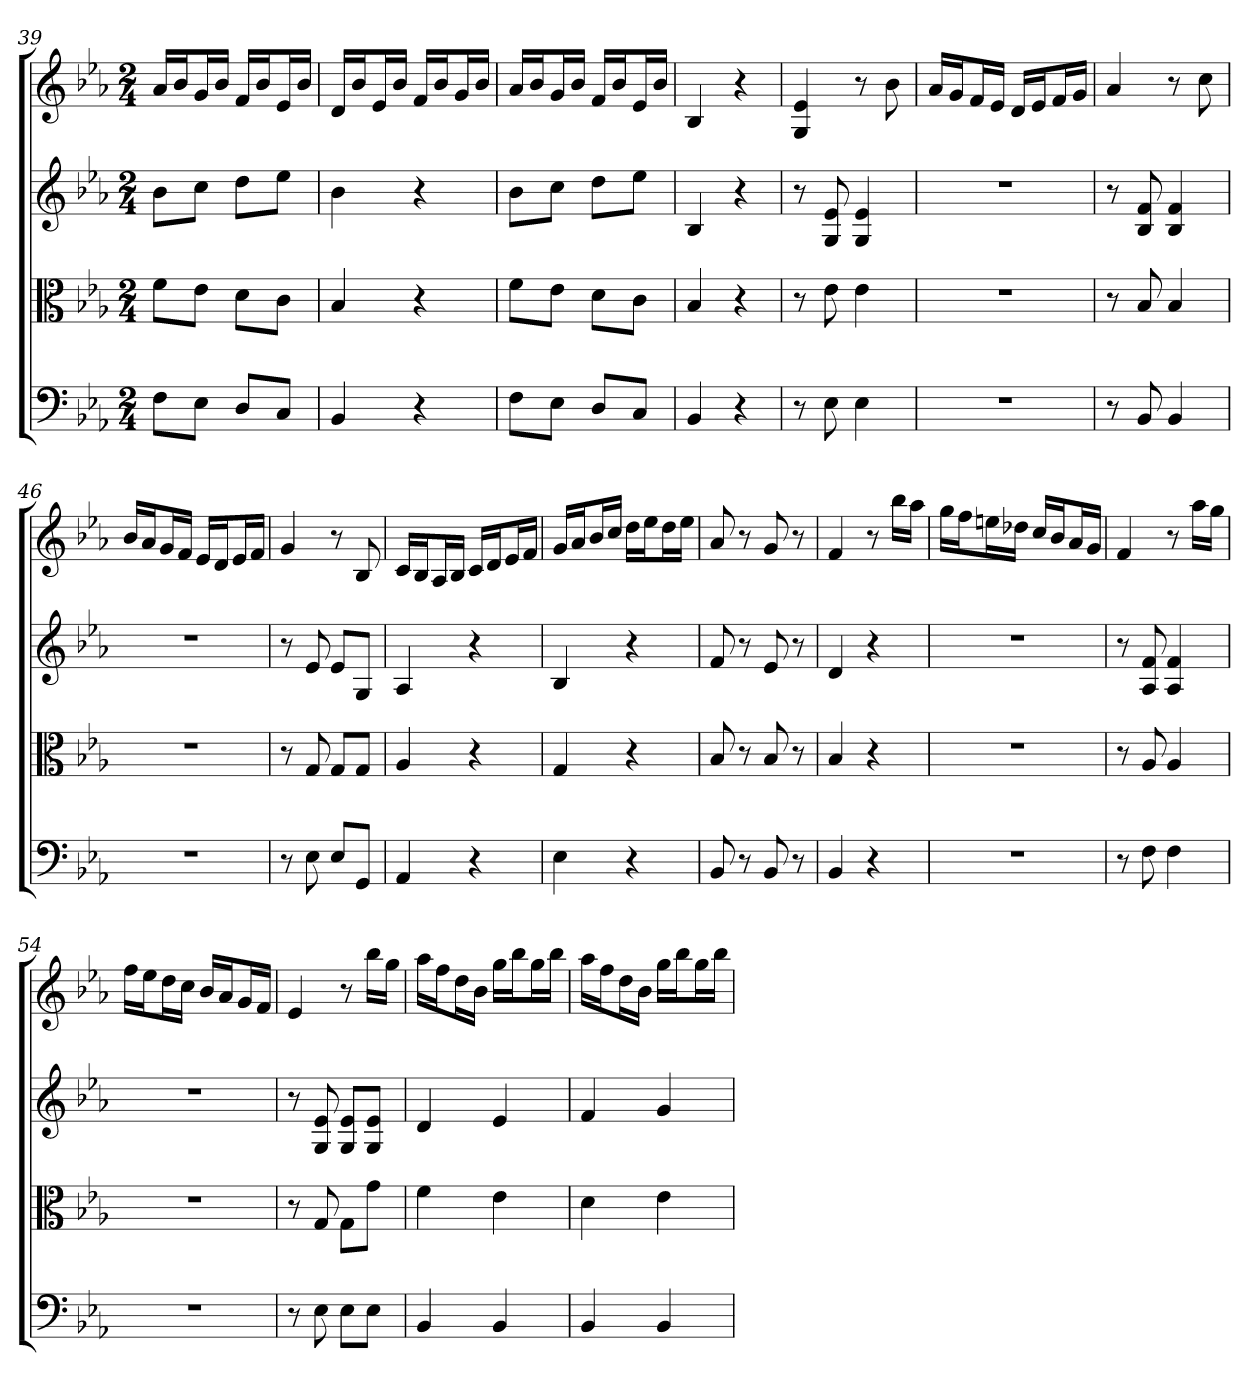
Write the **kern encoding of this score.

**kern	**kern	**kern	**kern
*part4	*part3	*part2	*part1
*staff4	*staff3	*staff2	*staff1
*clefF4	*clefC3	*	*
*k[b-e-a-]	*k[b-e-a-]	*k[b-e-a-]	*k[b-e-a-]
*E-:	*E-:	*E-:	*E-:
*M2/4	*M2/4	*M2/4	*M2/4
=39	=39	=39	=39
8F\L	8f\L	8b-L	16a-LL
.	.	.	16b-J
8E-\J	8e-\J	8ccJ	16gL
.	.	.	16b-JJ
8D/L	8d\L	8ddL	16fLL
.	.	.	16b-J
8C/J	8c\J	8ee-J	16e-L
.	.	.	16b-JJ
=40	=40	=40	=40
4BB-	4B-	4b-	16dLL
.	.	.	16b-J
.	.	.	16e-L
.	.	.	16b-JJ
4r	4r	4r	16fLL
.	.	.	16b-J
.	.	.	16gL
.	.	.	16b-JJ
=41	=41	=41	=41
8F\L	8f\L	8b-L	16a-LL
.	.	.	16b-J
8E-\J	8e-\J	8ccJ	16gL
.	.	.	16b-JJ
8D/L	8d\L	8ddL	16fLL
.	.	.	16b-J
8C/J	8c\J	8ee-J	16e-L
.	.	.	16b-JJ
=42	=42	=42	=42
4BB-	4B-	4B-	4B-
4r	4r	4r	4r
=43	=43	=43	=43
8r	8r	8r	4G 4e-
8E-	8e-	8G 8e-	.
4E-	4e-	4G 4e-	8r
.	.	.	8b-
=44	=44	=44	=44
2r	2r	2r	16a-LL
.	.	.	16gJ
.	.	.	16fL
.	.	.	16e-JJ
.	.	.	16dLL
.	.	.	16e-J
.	.	.	16fL
.	.	.	16gJJ
=45	=45	=45	=45
8r	8r	8r	4a-
8BB-	8B-	8B- 8f	.
4BB-	4B-	4B- 4f	8r
.	.	.	8cc
=46	=46	=46	=46
2r	2r	2r	16b-LL
.	.	.	16a-J
.	.	.	16gL
.	.	.	16fJJ
.	.	.	16e-LL
.	.	.	16dJ
.	.	.	16e-L
.	.	.	16fJJ
=47	=47	=47	=47
8r	8r	8r	4g
8E-	8G	8e-	.
8E-/L	8G/L	8e-L	8r
8GG/J	8G/J	8GJ	8B-
=48	=48	=48	=48
4AA-	4A-	4A-	16cLL
.	.	.	16B-J
.	.	.	16A-L
.	.	.	16B-JJ
4r	4r	4r	16cLL
.	.	.	16dJ
.	.	.	16e-L
.	.	.	16fJJ
=49	=49	=49	=49
4E-	4G	4B-	16gLL
.	.	.	16a-J
.	.	.	16b-L
.	.	.	16ccJJ
4r	4r	4r	16ddLL
.	.	.	16ee-J
.	.	.	16ddL
.	.	.	16ee-JJ
=50	=50	=50	=50
8BB-	8B-	8f	8a-
8r	8r	8r	8r
8BB-	8B-	8e-	8g
8r	8r	8r	8r
=51	=51	=51	=51
4BB-	4B-	4d	4f
4r	4r	4r	8r
.	.	.	16bb-LL
.	.	.	16aa-JJ
=52	=52	=52	=52
2r	2r	2r	16ggLL
.	.	.	16ffJ
.	.	.	16eenL
.	.	.	16dd-XJJ
.	.	.	16ccLL
.	.	.	16b-J
.	.	.	16a-L
.	.	.	16gJJ
=53	=53	=53	=53
8r	8r	8r	4f
8F	8A-	8A- 8f	.
4F	4A-	4A- 4f	8r
.	.	.	16aa-LL
.	.	.	16ggJJ
=54	=54	=54	=54
2r	2r	2r	16ffLL
.	.	.	16ee-J
.	.	.	16ddL
.	.	.	16ccJJ
.	.	.	16b-LL
.	.	.	16a-J
.	.	.	16gL
.	.	.	16fJJ
=55	=55	=55	=55
8r	8r	8r	4e-
8E-	8G	8G 8e-	.
8E-\L	8G\L	8G 8e-L	8r
8E-\J	8g\J	8G 8e-J	16bb-LL
.	.	.	16ggJJ
=56	=56	=56	=56
4BB-	4f	4d	16aa-LL
.	.	.	16ffJ
.	.	.	16ddL
.	.	.	16b-JJ
4BB-	4e-	4e-	16ggLL
.	.	.	16bb-J
.	.	.	16ggL
.	.	.	16bb-JJ
=57	=57	=57	=57
4BB-	4d	4f	16aa-LL
.	.	.	16ffJ
.	.	.	16ddL
.	.	.	16b-JJ
4BB-	4e-	4g	16ggLL
.	.	.	16bb-J
.	.	.	16ggL
.	.	.	16bb-JJ
=	=	=	=
*-	*-	*-	*-
